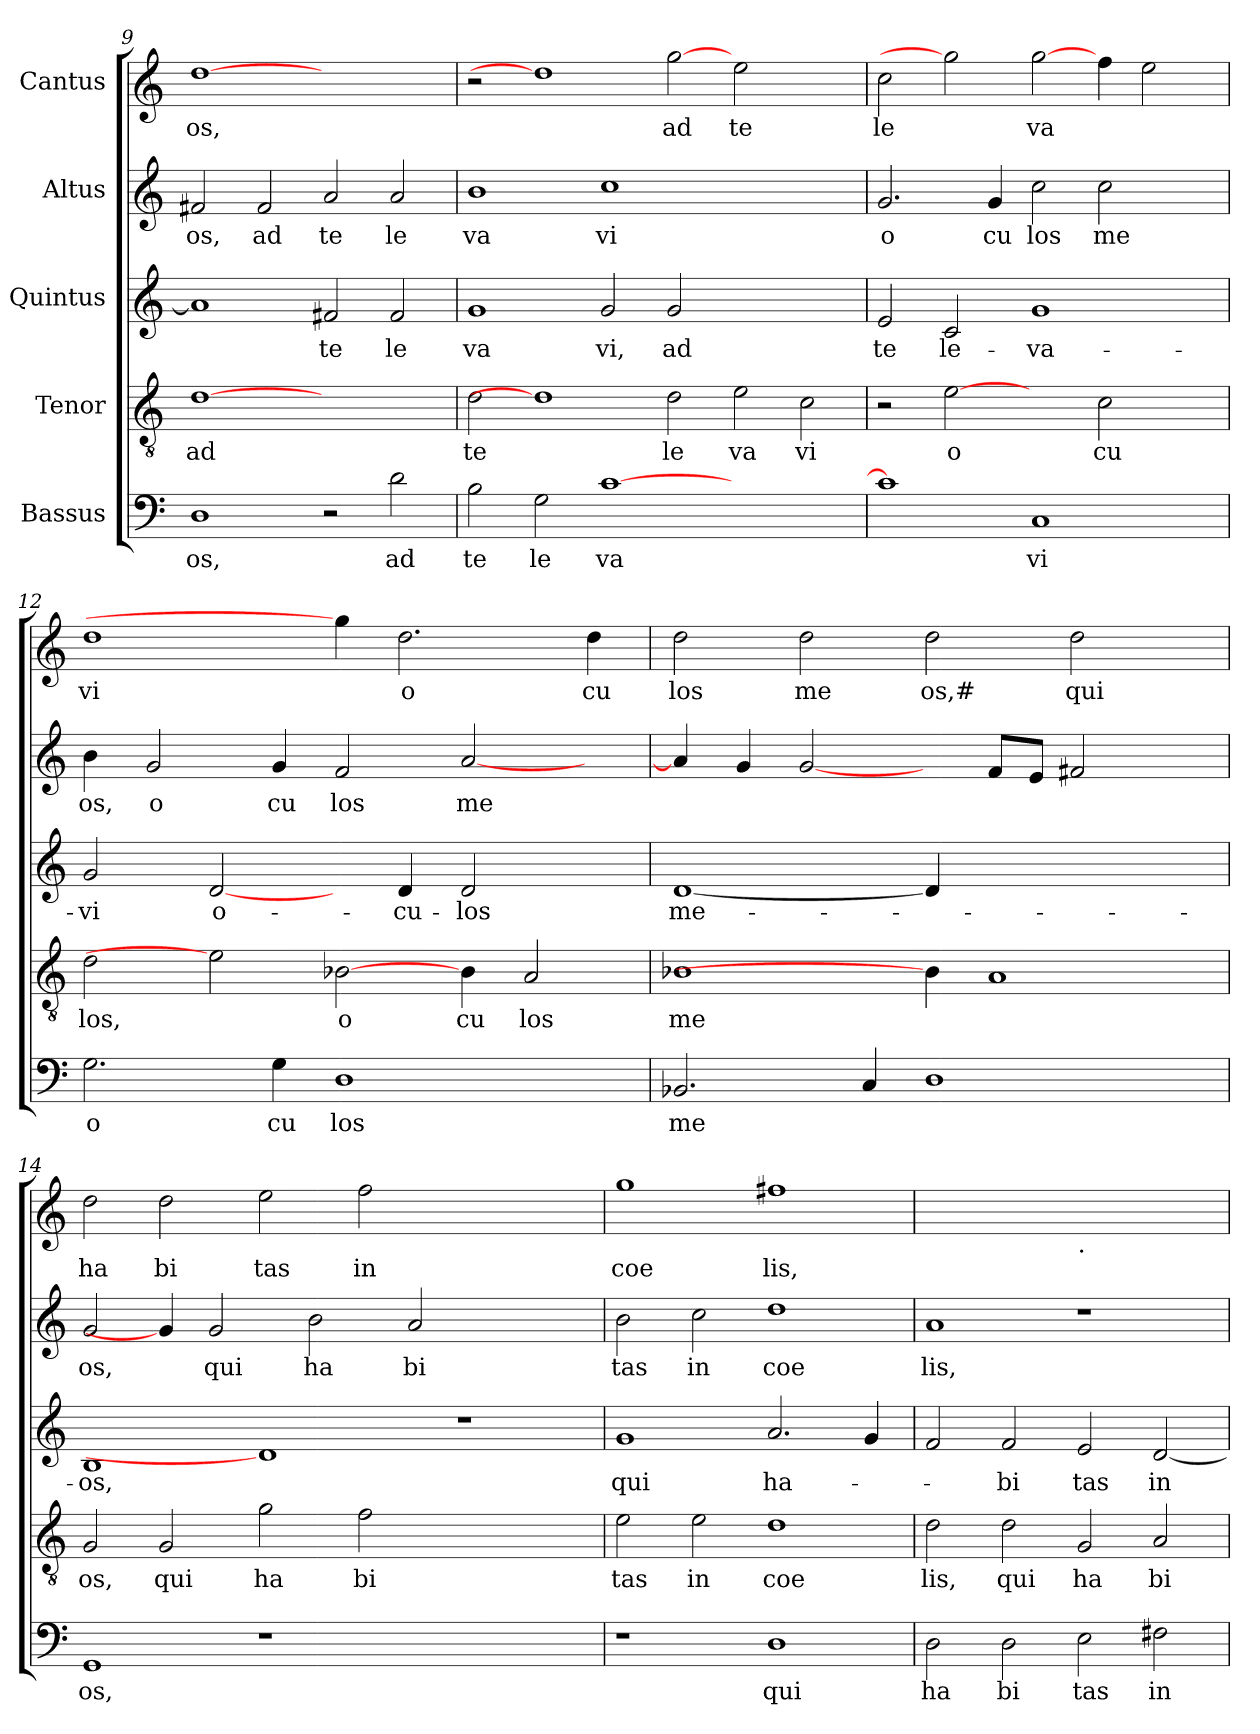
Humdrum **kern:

**kern	**text	**kern	**text	**kern	**text	**kern	**text	**kern	**text
*part5	*part5	*part4	*part4	*part3	*part3	*part2	*part2	*part1	*part1
*staff5	*staff5	*staff4	*staff4	*staff3	*staff3	*staff2	*staff2	*staff1	*staff1
*I"Bassus	*	*I"Tenor	*	*I"Quintus	*	*I"Altus	*	*I"Cantus	*
*clefF4	*	*clefGv2	*	*clefG2	*	*clefG2	*	*clefG2	*
*k[]	*	*k[]	*	*k[]	*	*k[]	*	*k[]	*
=9	=9	=9	=9	=9	=9	=9	=9	=9	=9
!	!LO:LY:b	!	!LO:LY:b	!	!	!	!LO:LY:b	!	!LO:LY:b
1D	os,	[1d	ad	1a]	.	2f#X/	os,	[1dd	os,
!	!	!	!	!	!	!	!LO:LY:b	!	!
.	.	.	.	.	.	2f#/	ad	.	.
!	!	!	!	!	!LO:LY:b	!	!LO:LY:b	!	!
2r	.	1ryy	.	2f#X/	te	2a/	te	1ryy	.
!	!LO:LY:b	!	!	!	!LO:LY:b	!	!LO:LY:b	!	!
2d\	ad	.	.	2f#/	le	2a/	le	.	.
=10	=10	=10	=10	=10	=10	=10	=10	=10	=10
!	!LO:LY:b	!	!LO:LY:b	!	!LO:LY:b	!	!LO:LY:b	!	!
2B\	te	2d\	te	1g	va	1b	va	2r	.
!	!LO:LY:b	!	!	!	!	!	!	!	!
2G\	le	1d]	.	.	.	.	.	1dd]	.
!	!LO:LY:b	!	!	!	!LO:LY:b	!	!LO:LY:b	!	!
[>1c	va	.	.	2g/	vi,	1cc	vi	.	.
!	!	!	!LO:LY:b	!	!LO:LY:b	!	!	!	!LO:LY:b
.	.	2d\	le	2g/	ad	.	.	[2gg	ad
!	!	!	!LO:LY:b	!	!	!	!	!	!LO:LY:b
1ryy	.	2e\	va	1ryy	.	1ryy	.	2ee\	te
!	!	!	!LO:LY:b	!	!	!	!	!	!
.	.	2c\	vi	.	.	.	.	2ryy	.
!!LO:LB:g=z
=11	=11	=11	=11	=11	=11	=11	=11	=11	=11
!	!	!	!	!	!LO:LY:b	!	!LO:LY:b	!	!LO:LY:b
1c]	.	2r	.	2e/	te	2.g/	o	2cc\	le
!	!	!	!LO:LY:b	!	!LO:LY:b	!	!	!	!
.	.	[2e	o	2c/	le-	.	.	2gg]	.
!	!	!	!	!	!	!	!LO:LY:b	!	!
.	.	.	.	.	.	4g/	cu	.	.
!	!LO:LY:b	!	!	!	!LO:LY:b	!	!LO:LY:b	!	!LO:LY:b
1C	vi	2ryy	.	1g	-va-	2cc\	los	[2gg\	va
!	!	!	!LO:LY:b	!	!	!	!LO:LY:b	!	!
.	.	2c\	cu	.	.	2cc\	me	4ff\	.
.	.	.	.	.	.	.	.	2ee\	.
4ryy	.	4ryy	.	4ryy	.	4ryy	.	.	.
=12	=12	=12	=12	=12	=12	=12	=12	=12	=12
!	!LO:LY:b	!	!LO:LY:b	!	!LO:LY:b	!	!LO:LY:b	!	!LO:LY:b
2.G\	o	2d\	los,	2g/	-vi	4b\	os,	1dd	vi
!	!	!	!	!	!	!	!LO:LY:b	!	!
.	.	.	.	.	.	2g/	o	.	.
!	!	!	!	!	!LO:LY:b	!	!	!	!
.	.	2e]	.	[2d/	o-	.	.	.	.
!	!LO:LY:b	!	!	!	!	!	!LO:LY:b	!	!
4G\	cu	.	.	.	.	4g/	cu	.	.
!	!LO:LY:b	!	!LO:LY:b	!	!	!	!LO:LY:b	!	!
1D	los	[2B-X\	o	4ryy	.	2f/	los	4gg\]	.
!	!	!	!	!	!LO:LY:b	!	!	!	!LO:LY:b
.	.	.	.	4d/	-cu-	.	.	2.dd\	o
!	!	!	!LO:LY:b	!	!LO:LY:b	!	!LO:LY:b	!	!
.	.	4B-\	cu	2d/	-los	[<2a/	me	.	.
!	!	!	!LO:LY:b	!	!	!	!	!	!
.	.	2A/	los	.	.	.	.	.	.
!	!	!	!	!	!	!	!	!	!LO:LY:b
4ryy	.	.	.	4ryy	.	4ryy	.	4dd\	cu
=13	=13	=13	=13	=13	=13	=13	=13	=13	=13
!	!LO:LY:b	!	!LO:LY:b	!	!LO:LY:b	!	!	!	!LO:LY:b
2.BB-X/	me	1B-X	me	[1d	me-	4a/]	.	2dd\	los
.	.	.	.	.	.	4g/	.	.	.
!	!	!	!	!	!	!	!	!	!LO:LY:b
.	.	.	.	.	.	[2g/	.	2dd\	me
4C/	.	.	.	.	.	.	.	.	.
!	!	!	!	!	!	!	!	!	!LO:LY:b
1D	.	4B-\]	.	4d/]	.	4ryy	.	2dd\	os,#
.	.	1A	.	1ryy	.	8f/L	.	.	.
.	.	.	.	.	.	8e/J	.	.	.
!	!	!	!	!	!	!	!	!	!LO:LY:b
.	.	.	.	.	.	2f#X/	.	2dd\	qui
4ryy	.	.	.	.	.	4ryy	.	4ryy	.
=14	=14	=14	=14	=14	=14	=14	=14	=14	=14
!	!LO:LY:b	!	!LO:LY:b	!	!LO:LY:b	!	!LO:LY:b	!	!LO:LY:b
1GG	os,	2G/	os,	1B	-os,	2g/	os,	2dd\	ha
!	!	!	!LO:LY:b	!	!	!	!	!	!LO:LY:b
.	.	2G/	qui	.	.	4g/]	.	2dd\	bi
!	!	!	!	!	!	!	!LO:LY:b	!	!
.	.	.	.	.	.	2g/	qui	.	.
!	!	!	!LO:LY:b	!	!	!	!	!	!LO:LY:b
1r	.	2g\	ha	1d]	.	.	.	2ee\	tas
!	!	!	!	!	!	!	!LO:LY:b	!	!
.	.	.	.	.	.	2b\	ha	.	.
!	!	!	!LO:LY:b	!	!	!	!	!	!LO:LY:b
.	.	2f\	bi	.	.	.	.	2ff\	in
!	!	!	!	!	!	!	!LO:LY:b	!	!
.	.	.	.	.	.	2a/	bi	.	.
1ryy	.	1ryy	.	1r	.	.	.	1ryy	.
.	.	.	.	.	.	2.ryy	.	.	.
=15	=15	=15	=15	=15	=15	=15	=15	=15	=15
!	!	!	!LO:LY:b	!	!LO:LY:b	!	!LO:LY:b	!	!LO:LY:b
1r	.	2e\	tas	1g	qui	2b\	tas	1gg	coe
!	!	!	!LO:LY:b	!	!	!	!LO:LY:b	!	!
.	.	2e\	in	.	.	2cc\	in	.	.
!	!LO:LY:b	!	!LO:LY:b	!	!LO:LY:b	!	!LO:LY:b	!	!LO:LY:b
1D	qui	1d	coe	2.a/	ha-	1dd	coe	1ff#X	lis,
.	.	.	.	4g/	.	.	.	.	.
!!LO:PB:g=z
=16	=16	=16	=16	=16	=16	=16	=16	=16	=16
!	!LO:LY:b	!	!LO:LY:b	!	!	!	!LO:LY:b	!	!
2D\	ha	2d\	lis,	2f/	.	1a	lis,	1ryy	.
!	!LO:LY:b	!	!LO:LY:b	!	!LO:LY:b	!	!	!	!
2D\	bi	2d\	qui	2f/	-bi	.	.	.	.
!	!	!	!	!	!	!	!	!LO:TX:b:t=.	!
!	!LO:LY:b	!	!LO:LY:b	!	!LO:LY:b	!	!	!	!
2E\	tas	2G/	ha	2e/	tas	1r	.	1ryy	.
!	!LO:LY:b	!	!LO:LY:b	!	!LO:LY:b	!	!	!	!
2F#X\	in	2A/	bi	[<2d/	in	.	.	.	.
=	=	=	=	=	=	=	=	=	=
*-	*-	*-	*-	*-	*-	*-	*-	*-	*-
